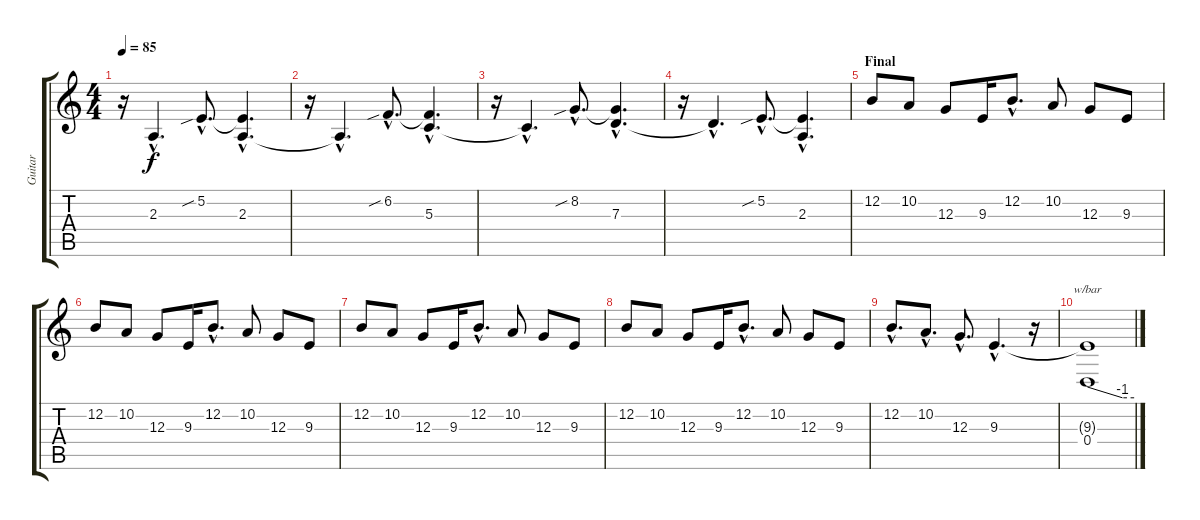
\track ("Guitar" "Guitar") {instrument lead5charang}
\staff {score tabs}
\tuning (E4 B3 G3 D3 A2 E2) {hide}
\ts (4 4)
\tempo 85
\clef g2
\ks c
r.16{dy f} 2.3{hac t}.4{d} 5.2{sib hac}.8{d} (5.2{hac t} 2.3{hac}).4{d} |
r.16 2.3{hac t}.4{d} 6.2{sib hac}.8{d} (6.2{hac t} 5.3{hac}).4{d} |
r.16 5.3{hac t}.4{d} 8.2{sib hac}.8{d} (8.2{hac t} 7.3{hac}).4{d} |
r.16 7.3{hac t}.4{d} 5.2{sib hac}.8{d} (5.2{hac t} 2.3{hac}).4{d} |
\section ("" "Final")
12.2.8{instrument harpsichord} 10.2.8 12.3.8 9.3.16 12.2{hac}.8{d} 10.2.8 12.3.8 9.3.8 |
12.2.8 10.2.8 12.3.8 9.3.16 12.2{hac}.8{d} 10.2.8 12.3.8 9.3.8 |
12.2.8 10.2.8 12.3.8 9.3.16 12.2{hac}.8{d} 10.2.8 12.3.8 9.3.8 |
12.2.8 10.2.8 12.3.8 9.3.16 12.2{hac}.8{d} 10.2.8 12.3.8 9.3.8 |
12.2{hac}.8{d} 10.2{hac}.8{d} 12.3{hac}.8{d} 9.3{hac}.4{d} r.16 |
(9.3{t} 0.4).1{tbe (custom default 0 0 45 -4 60 -4)}
